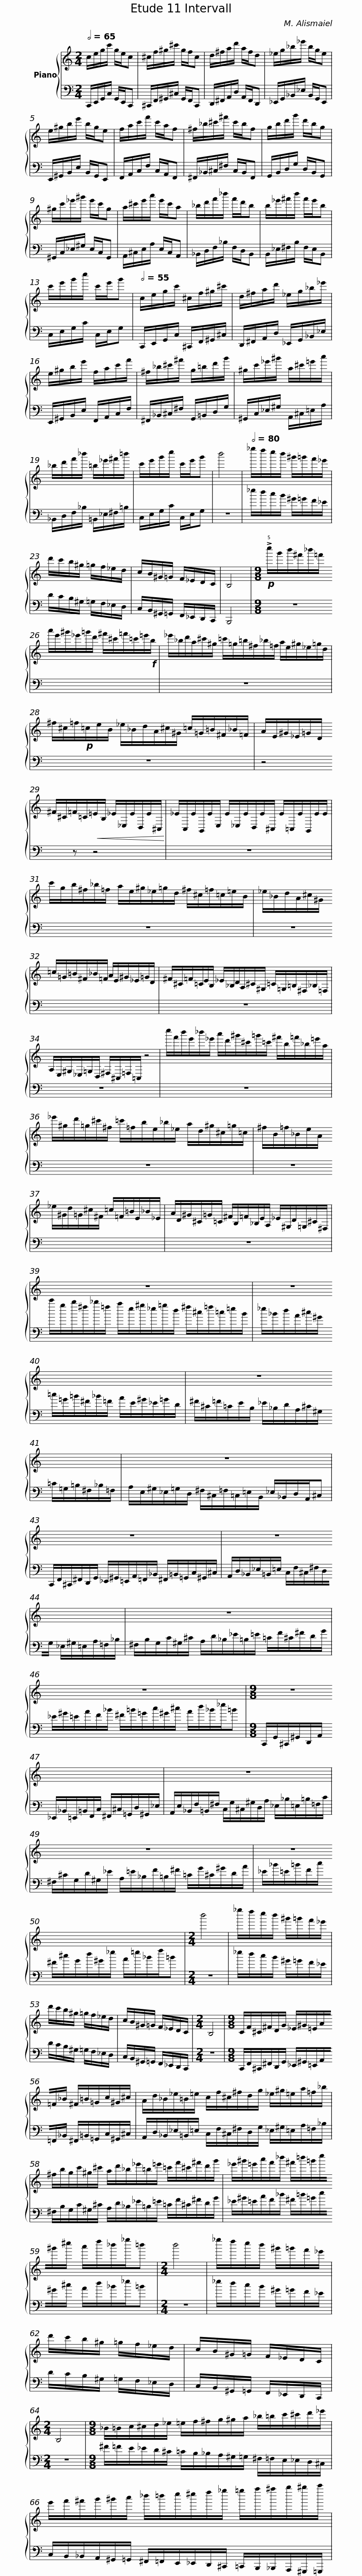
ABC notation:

X:1
%%score { 1 | 2 }
L:1/8
Q:1/2=65
M:2/4
I:linebreak $
K:C
V:1 treble
V:2 bass
V:1
 c/e/g/c'/ g/e/c | ^c/f/^g/^c'/ g/f/c | d/^f/a/d'/ a/f/d | _e/g/_b/_e'/ b/g/e | e/^g/b/e'/ b/g/e |$ %5
 f/a/c'/f'/ c'/a/f | ^f/_b/^c'/^f'/ c'/b/f | g/b/d'/g'/ d'/b/g | ^g/c'/_e'/^g'/ e'/c'/g | a/^c'/e'/a'/ e'/c'/a |$ %10
 _b/d'/f'/_b'/ f'/d'/b | b/_e'/^f'/b'/ f'/e'/b | c'/e'/g'/c''/ c'/e'/g' |[Q:1/2=55] c/e/g/c'/ ^c/f/^g/^c'/ |$ d/^f/a/d'/ _e/g/_b/_e'/ | %15
 e/^g/b/e'/ f/a/c'/f'/ | ^f/_b/^c'/^f'/ g/=b/d'/g'/ | ^g/c'/_e'/^g'/ a/^c'/=e'/a'/ |$ _b/d'/f'/_b'/ =b/_e'/^f'/=b'/ | c'/e'/g'/c''/ c'/e'/g' | %20
 b'4 |[Q:1/2=80] _e''/d''/c''/b'/ ^g'/=g'/f'/_e'/ |$ d'/c'/b/^g/ =g/f/_e/d/ | c/B/^G/=G/ F/_E/D/C/ | B,4 |$ %25
[M:9/8]!p! !>!!5!c''/g'/b'/^f'/_b'/=f'/ a'/e'/^g'/_e'/=g'/d'/ ^f'/^c'/=f'/=c'/=e'/!f!b/ |$ _e'/_b/d'/a/^c'/^g/ =c'/=g/=b/^f/_b/=f/ a/e/^g/_e/=g/d/ |$ ^f/^c/=f/!p!=c/e/B/ _e/_B/d/A/^c/^G/ =c/=G/=B/^F/_B/=F/ |$ A/E/^G/_E/=G/D/ ^F/^C/=F/=C/!<(!=E/B,/ _E/_E,/E/D,/E/^C,/!<)! | _E/C,/E/B,,/E/E,/ E/_E,/E/D,/E/^C,/ E/=C,/E/B,,/E/E/ |$ %30
 c'/g/b/^f/_b/=f/ a/e/^g/_e/=g/d/ ^f/^c/=f/=c/=e/B/ |$ _e/_B/d/A/^c/^G/ =c/=G/=B/^F/_B/=F/ A/E/^G/_E/=G/D/ |$ ^F/^C/=F/=C/E/B,/ _E/_B,/D/A,/^C/^G,/ =C/=G,/=B,/^F,/_B,/=F,/ |$ A,/E,/^G,/_E,/=G,/D,/ ^F,/^C,/=F,/=C,/ z4 |$ c''/f'/b'/e'/_b'/_e'/ a'/d'/^g'/^c'/=g'/=c'/ ^f'/b/=f'/_b/=e'/a/ |$ %35
 _e'/^g/d'/=g/^c'/^f/ =c'/=f/b/e/_b/_e/ a/d/^g/^c/=g/=c/ |$ ^f/B/=f/_B/e/A/ _e/^G/d/=G/^c/^F/ =c/=F/=B/E/_B/_E/ |$ A/D/^G/^C/=G/=C/ ^F/B,/=F/_B,/E/A,/ _E/^G,/D/=G,/^C/^F,/ |$ z9 |$ z9 |$ %40
 z9 |$ z9 |$ z9 |$ z9 |$ z9 |$ %45
 z9 |$[M:9/8] z9 |$ z9 |$ z9 |$ z9 | %50
[M:2/4] b'4 | _e''/d''/c''/b'/ ^g'/=g'/f'/_e'/ |$ d'/c'/b/^g/ =g/f/_e/d/ | c/B/^G/=G/ F/_E/D/C/ |[M:2/4] B,4 |$ %55
[M:9/8] C/F/^C/^F/D/G/ _E/^G/=E/A/=F/_B/ ^F/=B/=G/c/^G/^c/ |$ A/d/_B/_e/=B/=e/ c/f/^c/^f/d/g/ _e/^g/=e/a/=f/_b/ |$ ^f/b/g/c'/^g/^c'/ a/d'/_b/_e'/=b/=e'/ =c'/f'/^c'/^f'/d'/g'/ |$ _e'/^g'/=e'/a'/f'/_b'/ ^f'/=b'/=g'/c''/^g'/^c''/ a'/d''/_b'/_e''/=b' |[M:2/4] b'4 | %60
 _e''/d''/c''/b'/ ^g'/=g'/f'/_e'/ |$ d'/c'/b/^g/ =g/f/_e/d/ | c/B/^G/=G/ F/_E/D/C/ |[M:2/4] B,4 |$[M:9/8] _B/=B/c/^c/d/_e/ =e/f/^f/g/^g/a/ _b/=b/c'/^c'/d'/_e'/ |$ %65
 e'/f'/^f'/g'/^g'/a'/ _b'/=b'/c''/^c''/d''/_e''/ =e''/f''/^f''/g''/^g''/a''/ | %66
V:2
 C,,/E,,/G,,/C,/ G,,/E,,/C,, | ^C,,/F,,/^G,,/^C,/ G,,/F,,/C,, | D,,/^F,,/A,,/D,/ A,,/F,,/D,, | _E,,/G,,/_B,,/_E,/ B,,/G,,/E,, | E,,/^G,,/B,,/E,/ B,,/G,,/E,, |$ %5
 F,,/A,,/C,/F,/ C,/A,,/F,, | ^F,,/_B,,/^C,/^F,/ C,/B,,/F,, | G,,/B,,/D,/G,/ D,/B,,/G,, | ^G,,/C,/_E,/^G,/ E,/C,/G,, | A,,/^C,/E,/A,/ E,/C,/A,, |$ %10
 _B,,/D,/F,/_B,/ F,/D,/B,, | B,,/_E,/^F,/B,/ F,/E,/B,, | C,/E,/G,/C/ C,/E,/G, | C,,/E,,/G,,/C,/ ^C,,/F,,/^G,,/^C,/ |$ D,,/^F,,/A,,/D,/ _E,,/G,,/_B,,/_E,/ | %15
 E,,/^G,,/B,,/E,/ F,,/A,,/C,/F,/ | ^F,,/_B,,/^C,/^F,/ G,,/=B,,/D,/G,/ | ^G,,/C,/_E,/^G,/ A,,/^C,/=E,/A,/ |$ _B,,/D,/F,/_B,/ =B,,/_E,/^F,/=B,/ | C,/E,/G,/C/ C,/E,/G, | %20
 z4 | _e/d/c/B/ ^G/=G/F/_E/ |$ D/C/B,/^G,/ =G,/F,/_E,/D,/ | C,/B,,/^G,,/=G,,/ F,,/_E,,/D,,/C,,/ | B,,,4 |$ %25
[M:9/8] z9 |$ z9 |$ z9 |$ z4 z z4 | z9 |$ %30
 z9 |$ z9 |$ z9 |$ z9 |$ z9 |$ %35
 z9 |$ z9 |$ z9 |$ c'/g/b/^f/_b/=f/ a/e/^g/_e/=g/d/ ^f/^c/=f/=c/=e/B/ |$ _e/_B/d/A/^c/^G/ =c/=G/=B/^F/_B/=F/ A/E/^G/_E/=G/D/ |$ %40
 ^F/^C/=F/=C/E/B,/ _E/_B,/D/A,/^C/^G,/ =C/=G,/=B,/^F,/_B,/=F,/ |$ A,/E,/^G,/_E,/=G,/D,/ ^F,/^C,/=F,/=C,/=E,/B,,/ _E,/_B,,/D,/A,,/^C, |$ C,,/F,,/^C,,/^F,,/D,,/G,,/ _E,,/^G,,/=E,,/A,,/=F,,/_B,,/ ^F,,/=B,,/=G,,/C,/^G,,/^C,/ |$ A,,/D,/_B,,/_E,/=B,,/=E,/ C,/F,/^C,/^F,/D,/G,/ _E,/^G,/=E,/A,/=F,/_B,/ |$ ^F,/B,/G,/C/^G,/^C/ A,/D/_B,/_E/=B,/=E/ =C/F/^C/^F/D/G/ |$ %45
 _E/^G/=E/A/F/_B/ ^F/=B/=G/c/^G/^c/ A/d/_B/_e/=B |$[M:9/8] C,,/G,,/^C,,/^G,,/D,,/A,,/ _E,,/_B,,/=E,,/=B,,/F,,/C,/ ^F,,/^C,/=G,,/D,/^G,,/_E,/ |$ A,,/E,/_B,,/F,/=B,,/^F,/ C,/G,/^C,/^G,/D,/A,/ _E,/_B,/=E,/=B,/=F,/C/ |$ ^F,/^C/G,/D/^G,/_E/ A,/=E/_B,/F/=B,/^F/ =C/G/^C/^G/D/A/ |$ _E/_B/=E/=B/F/c/ ^F/^c/G/d/^G/_e/ A/=e/_B/f/=B | %50
[M:2/4] z4 | _e/d/c/B/ ^G/=G/F/_E/ |$ D/C/B,/^G,/ =G,/F,/_E,/D,/ | C,/B,,/^G,,/=G,,/ F,,/_E,,/D,,/C,,/ |[M:2/4] z4 |$ %55
[M:9/8] C,,/F,,/^C,,/^F,,/D,,/G,,/ _E,,/^G,,/=E,,/A,,/=F,,/_B,,/ ^F,,/=B,,/=G,,/C,/^G,,/^C,/ |$ A,,/D,/_B,,/_E,/=B,,/=E,/ C,/F,/^C,/^F,/D,/G,/ _E,/^G,/=E,/A,/=F,/_B,/ |$ ^F,/B,/G,/C/^G,/^C/ A,/D/_B,/_E/=B,/=E/ =C/F/^C/^F/D/G/ |$ _E/^G/=E/A/F/_B/ ^F/=B/=G/c/^G/^c/ A/d/_B/_e/=B |[M:2/4] z4 | %60
 _e/d/c/B/ ^G/=G/F/_E/ |$ D/C/B,/^G,/ =G,/F,/_E,/D,/ | C,/B,,/^G,,/=G,,/ F,,/_E,,/D,,/C,,/ |[M:2/4] z4 |$[M:9/8] ^F/=F/E/_E/D/^C/ =C/B,/_B,/A,/^G,/=G,/ ^F,/=F,/E,/_E,/D,/^C,/ |$ %65
 C,/B,,/_B,,/A,,/^G,,/=G,,/ ^F,,/=F,,/E,,/_E,,/D,,/^C,,/ =C,,/B,,,/_B,,,/A,,,/^G,,,/=G,,,/ | %66
